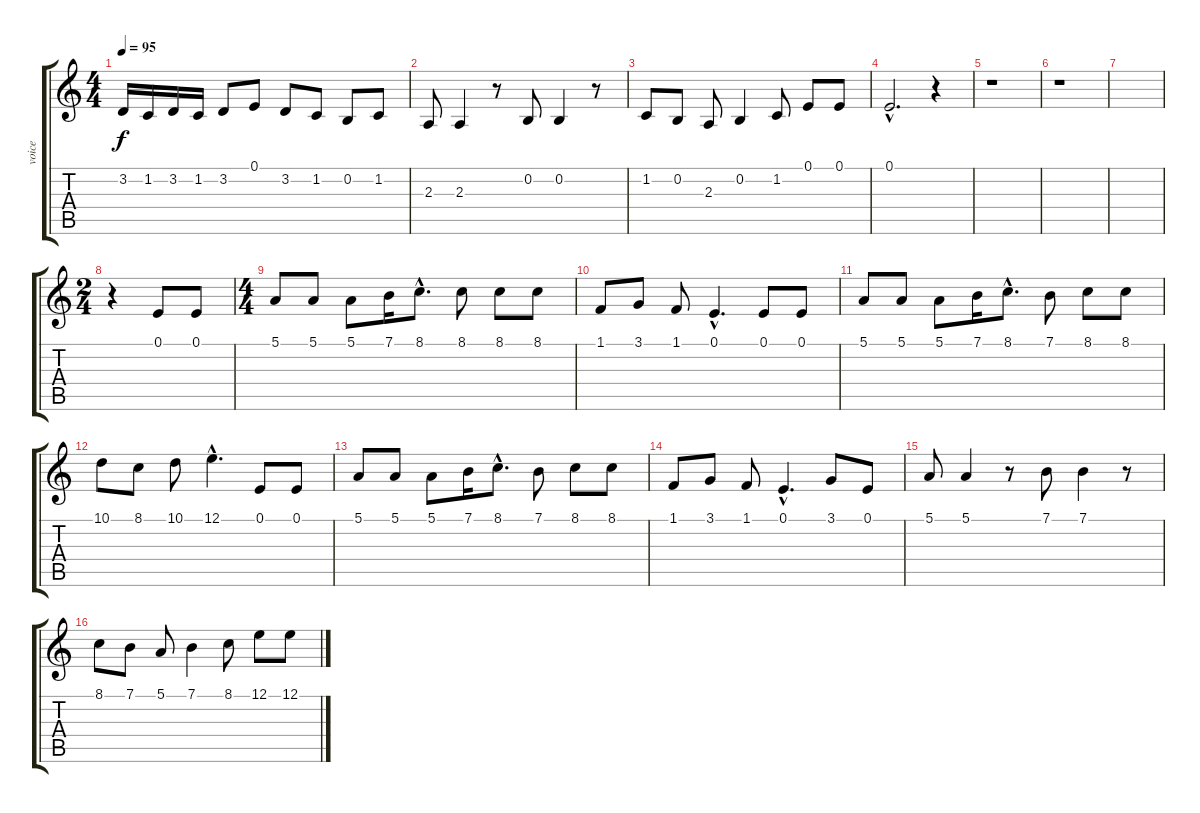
\track ("voice" "voice") {instrument violin}
\staff {score tabs}
\tuning (E4 B3 G3 D3 A2 E2) {hide}
\ts (4 4)
\tempo 95
\clef g2
\ks c
3.2.16{dy f} 1.2.16 3.2.16 1.2.16 3.2.8 0.1.8 3.2.8 1.2.8 0.2.8 1.2.8 |
2.3.8 2.3.4 r.8 0.2.8 0.2.4 r.8 |
1.2.8 0.2.8 2.3.8 0.2.4 1.2.8 0.1.8 0.1.8 |
0.1{hac}.2{d} r.4 |
r.1 |
r.1 |
|
\ts (2 4)
r.4 0.1.8 0.1.8 |
\ts (4 4)
5.1.8 5.1.8 5.1.8 7.1.16 8.1{hac}.8{d} 8.1.8 8.1.8 8.1.8 |
1.1.8 3.1.8 1.1.8 0.1{hac}.4{d} 0.1.8 0.1.8 |
5.1.8 5.1.8 5.1.8 7.1.16 8.1{hac}.8{d} 7.1.8 8.1.8 8.1.8 |
10.1.8 8.1.8 10.1.8 12.1{hac}.4{d} 0.1.8 0.1.8 |
5.1.8 5.1.8 5.1.8 7.1.16 8.1{hac}.8{d} 7.1.8 8.1.8 8.1.8 |
1.1.8 3.1.8 1.1.8 0.1{hac}.4{d} 3.1.8 0.1.8 |
5.1.8 5.1.4 r.8 7.1.8 7.1.4 r.8 |
8.1.8 7.1.8 5.1.8 7.1.4 8.1.8 12.1.8 12.1.8
